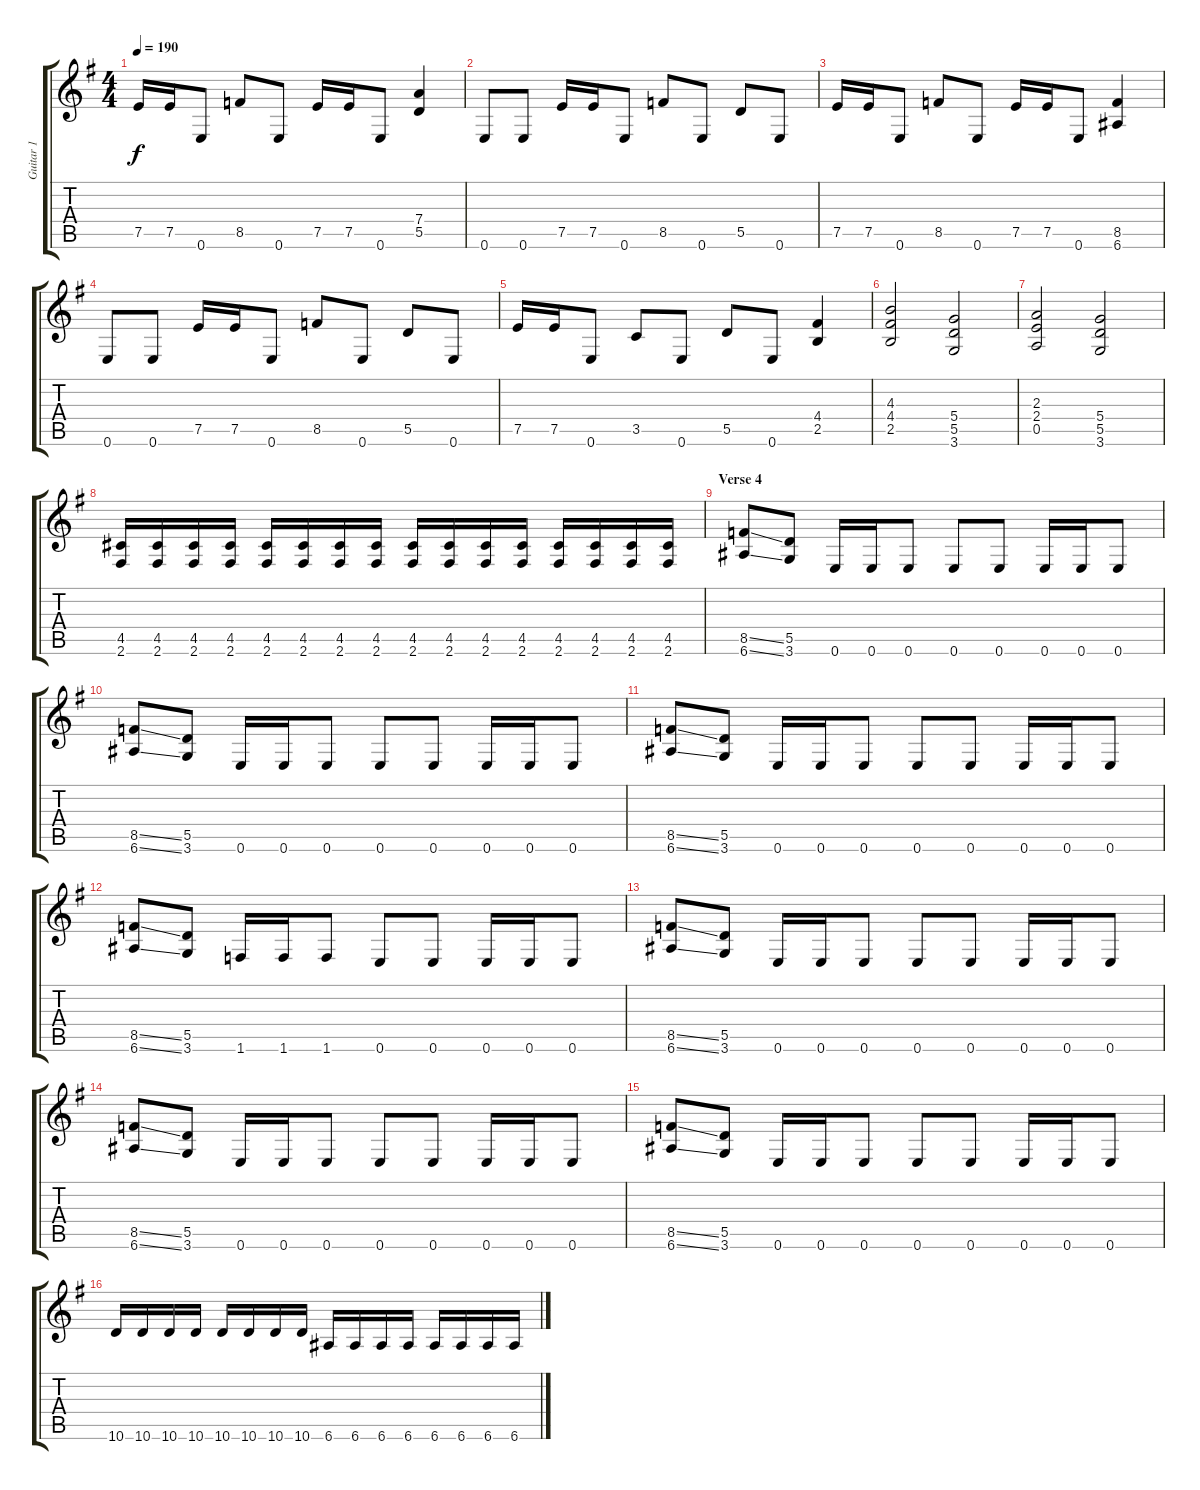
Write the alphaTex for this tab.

\track ("Guitar 1" "Guitar 1") {instrument distortionguitar}
\staff {score tabs}
\tuning (E4 B3 G3 D3 A2 E2) {hide}
\ts (4 4)
\tempo 190
\clef g2
\ks eminor
7.5.16{dy f} 7.5.16 0.6.8 8.5.8 0.6.8 7.5.16 7.5.16 0.6.8 (7.4 5.5).4 |
0.6.8 0.6.8 7.5.16 7.5.16 0.6.8 8.5.8 0.6.8 5.5.8 0.6.8 |
7.5.16 7.5.16 0.6.8 8.5.8 0.6.8 7.5.16 7.5.16 0.6.8 (8.5 6.6).4 |
0.6.8 0.6.8 7.5.16 7.5.16 0.6.8 8.5.8 0.6.8 5.5.8 0.6.8 |
7.5.16 7.5.16 0.6.8 3.5.8 0.6.8 5.5.8 0.6.8 (4.4 2.5).4 |
(4.3 4.4 2.5).2 (5.4 5.5 3.6).2 |
(2.3 2.4 0.5).2 (5.4 5.5 3.6).2 |
(4.5 2.6).16 (4.5 2.6).16 (4.5 2.6).16 (4.5 2.6).16 (4.5 2.6).16 (4.5 2.6).16 (4.5 2.6).16 (4.5 2.6).16 (4.5 2.6).16 (4.5 2.6).16 (4.5 2.6).16 (4.5 2.6).16 (4.5 2.6).16 (4.5 2.6).16 (4.5 2.6).16 (4.5 2.6).16 |
\section ("" "Verse 4")
(8.5{ss} 6.6{ss}).8 (5.5 3.6).8 0.6.16 0.6.16 0.6.8 0.6.8 0.6.8 0.6.16 0.6.16 0.6.8 |
(8.5{ss} 6.6{ss}).8 (5.5 3.6).8 0.6.16 0.6.16 0.6.8 0.6.8 0.6.8 0.6.16 0.6.16 0.6.8 |
(8.5{ss} 6.6{ss}).8 (5.5 3.6).8 0.6.16 0.6.16 0.6.8 0.6.8 0.6.8 0.6.16 0.6.16 0.6.8 |
(8.5{ss} 6.6{ss}).8 (5.5 3.6).8 1.6.16 1.6.16 1.6.8 0.6.8 0.6.8 0.6.16 0.6.16 0.6.8 |
(8.5{ss} 6.6{ss}).8 (5.5 3.6).8 0.6.16 0.6.16 0.6.8 0.6.8 0.6.8 0.6.16 0.6.16 0.6.8 |
(8.5{ss} 6.6{ss}).8 (5.5 3.6).8 0.6.16 0.6.16 0.6.8 0.6.8 0.6.8 0.6.16 0.6.16 0.6.8 |
(8.5{ss} 6.6{ss}).8 (5.5 3.6).8 0.6.16 0.6.16 0.6.8 0.6.8 0.6.8 0.6.16 0.6.16 0.6.8 |
10.6.16 10.6.16 10.6.16 10.6.16 10.6.16 10.6.16 10.6.16 10.6.16 6.6.16 6.6.16 6.6.16 6.6.16 6.6.16 6.6.16 6.6.16 6.6.16
